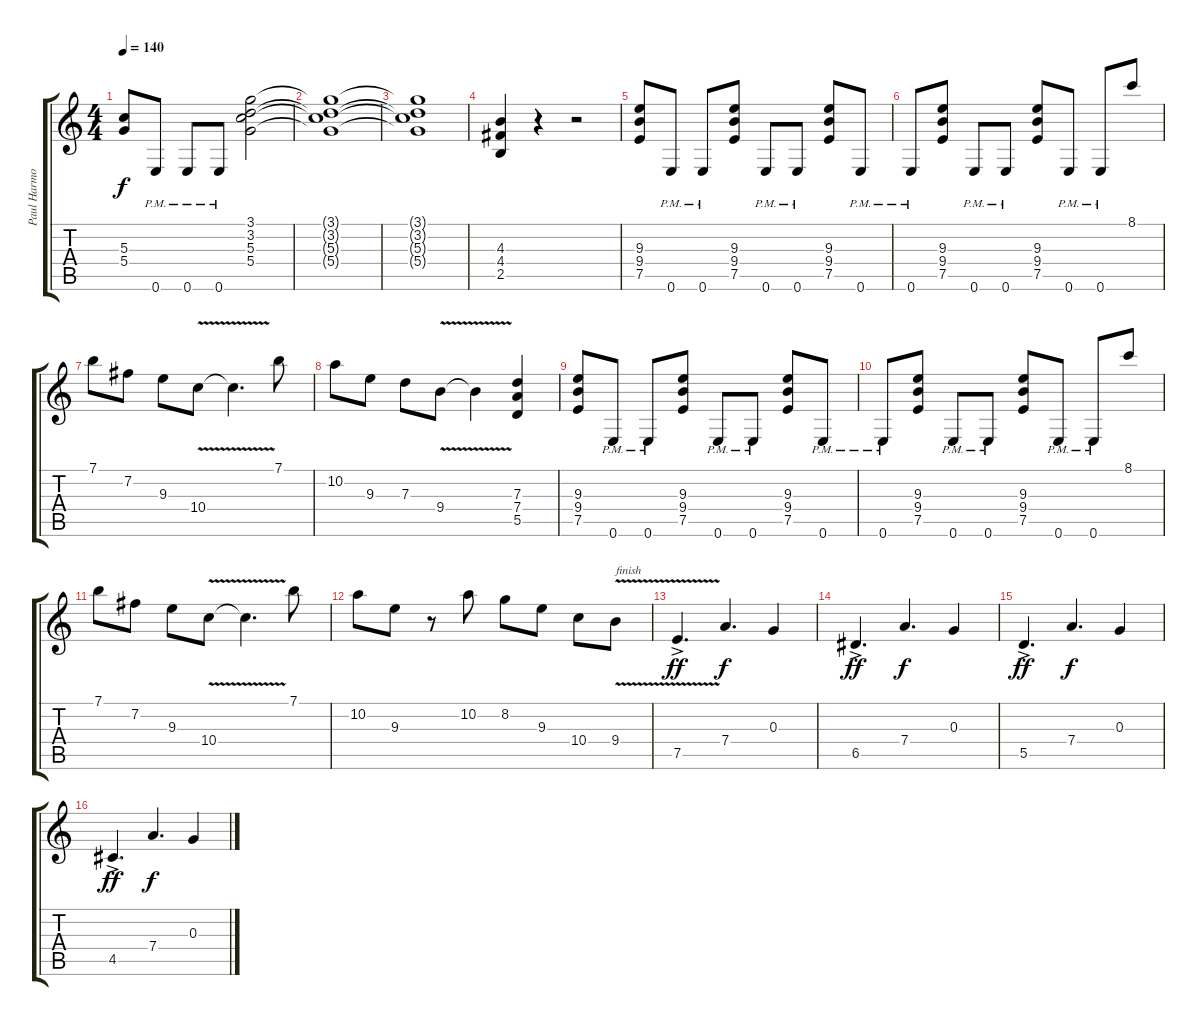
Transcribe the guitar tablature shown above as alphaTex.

\track ("Paul Harmony" "Paul Harmo") {instrument distortionguitar}
\staff {score tabs}
\tuning (E4 B3 G3 D3 A2 E2) {hide}
\ts (4 4)
\tempo 140
\clef g2
\ks c
(5.3 5.4).8{dy f} 0.6{pm}.8 0.6{pm}.8 0.6{pm}.8 (3.1 3.2 5.3 5.4).2 |
(3.1{t} 3.2{t} 5.3{t} 5.4{t}).1 |
(3.1{t} 3.2{t} 5.3{t} 5.4{t}).1 |
(4.3 4.4 2.5).4 r.4 r.2 |
(9.3 9.4 7.5).8 0.6{pm}.8 0.6{pm}.8 (9.3 9.4 7.5).8 0.6{pm}.8 0.6{pm}.8 (9.3 9.4 7.5).8 0.6{pm}.8 |
0.6{pm}.8 (9.3 9.4 7.5).8 0.6{pm}.8 0.6{pm}.8 (9.3 9.4 7.5).8 0.6{pm}.8 0.6{pm}.8 8.1.8 |
7.1.8 7.2.8 9.3.8 10.4{v}.8 10.4{t}.4{d} 7.1.8 |
10.2.8 9.3.8 7.3.8 9.4{v}.8 9.4{t}.4 (7.3 7.4 5.5).4 |
(9.3 9.4 7.5).8 0.6{pm}.8 0.6{pm}.8 (9.3 9.4 7.5).8 0.6{pm}.8 0.6{pm}.8 (9.3 9.4 7.5).8 0.6{pm}.8 |
0.6{pm}.8 (9.3 9.4 7.5).8 0.6{pm}.8 0.6{pm}.8 (9.3 9.4 7.5).8 0.6{pm}.8 0.6{pm}.8 8.1.8 |
7.1.8 7.2.8 9.3.8 10.4{v}.8 10.4{t}.4{d} 7.1.8 |
10.2.8 9.3.8 r.8 10.2.8 8.2.8 9.3.8 10.4.8 9.4{v}.8{txt "finish"} |
7.5{v ac}.4{d dy ff} 7.4.4{d dy f} 0.3.4 |
6.5{ac}.4{d dy ff} 7.4.4{d dy f} 0.3.4 |
5.5{ac}.4{d dy ff} 7.4.4{d dy f} 0.3.4 |
4.5{ac}.4{d dy ff} 7.4.4{d dy f} 0.3.4
